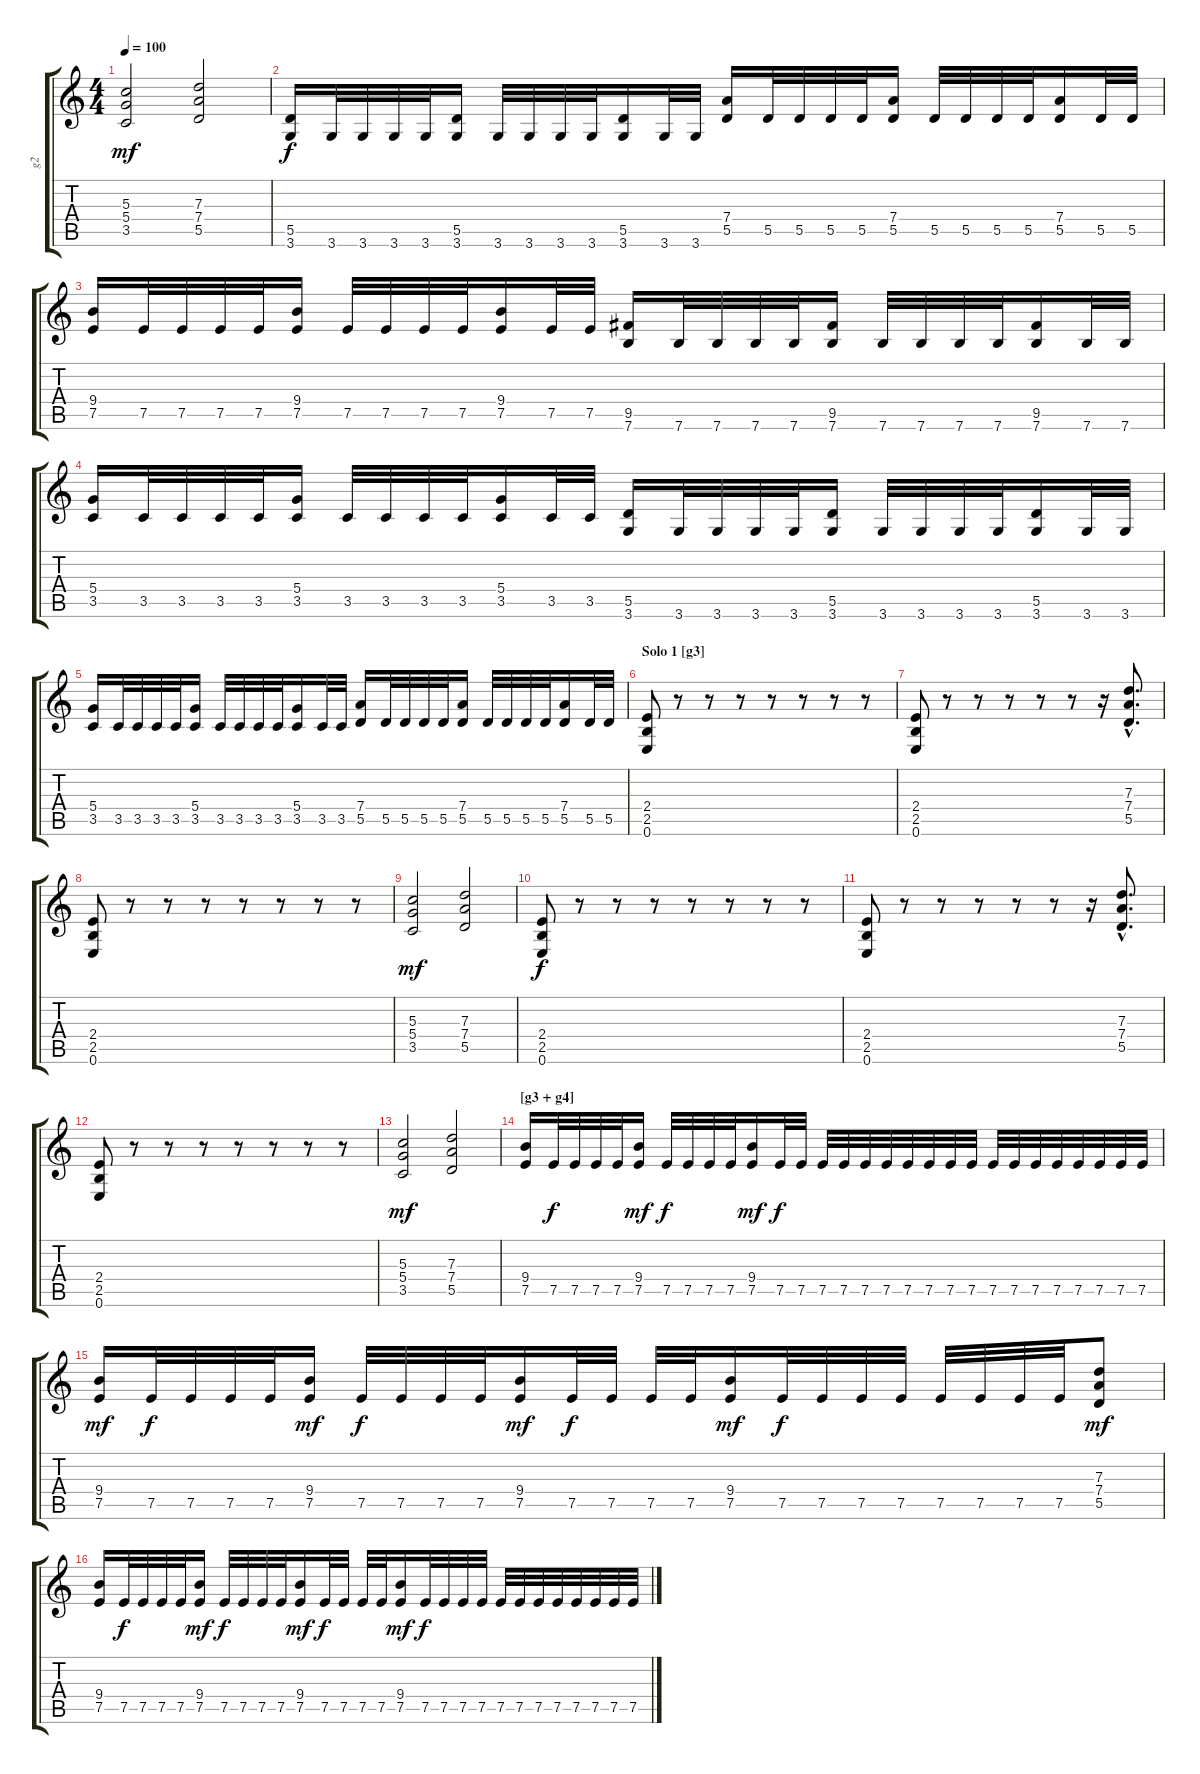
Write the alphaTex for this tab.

\track ("g2" "g2") {instrument overdrivenguitar}
\staff {score tabs}
\tuning (E4 B3 G3 D3 A2 E2) {hide}
\ts (4 4)
\tempo 100
\clef g2
\ks c
(5.3 5.4 3.5).2{dy mf} (7.3 7.4 5.5).2 |
(5.5 3.6).16{dy f} 3.6.32 3.6.32 3.6.32 3.6.32 (5.5 3.6).16 3.6.32 3.6.32 3.6.32 3.6.32 (5.5 3.6).16 3.6.32 3.6.32 (7.4 5.5).16 5.5.32 5.5.32 5.5.32 5.5.32 (7.4 5.5).16 5.5.32 5.5.32 5.5.32 5.5.32 (7.4 5.5).16 5.5.32 5.5.32 |
(9.4 7.5).16 7.5.32 7.5.32 7.5.32 7.5.32 (9.4 7.5).16 7.5.32 7.5.32 7.5.32 7.5.32 (9.4 7.5).16 7.5.32 7.5.32 (9.5 7.6).16 7.6.32 7.6.32 7.6.32 7.6.32 (9.5 7.6).16 7.6.32 7.6.32 7.6.32 7.6.32 (9.5 7.6).16 7.6.32 7.6.32 |
(5.4 3.5).16 3.5.32 3.5.32 3.5.32 3.5.32 (5.4 3.5).16 3.5.32 3.5.32 3.5.32 3.5.32 (5.4 3.5).16 3.5.32 3.5.32 (5.5 3.6).16 3.6.32 3.6.32 3.6.32 3.6.32 (5.5 3.6).16 3.6.32 3.6.32 3.6.32 3.6.32 (5.5 3.6).16 3.6.32 3.6.32 |
(5.4 3.5).16 3.5.32 3.5.32 3.5.32 3.5.32 (5.4 3.5).16 3.5.32 3.5.32 3.5.32 3.5.32 (5.4 3.5).16 3.5.32 3.5.32 (7.4 5.5).16 5.5.32 5.5.32 5.5.32 5.5.32 (7.4 5.5).16 5.5.32 5.5.32 5.5.32 5.5.32 (7.4 5.5).16 5.5.32 5.5.32 |
\section ("" "Solo 1 [g3]")
(2.4 2.5 0.6).8 r.8 r.8 r.8 r.8 r.8 r.8 r.8 |
(2.4 2.5 0.6).8 r.8 r.8 r.8 r.8 r.8 r.16 (7.3{hac} 7.4{hac} 5.5{hac}).8{d} |
(2.4 2.5 0.6).8 r.8 r.8 r.8 r.8 r.8 r.8 r.8 |
(5.3 5.4 3.5).2{dy mf} (7.3 7.4 5.5).2 |
(2.4 2.5 0.6).8{dy f} r.8 r.8 r.8 r.8 r.8 r.8 r.8 |
(2.4 2.5 0.6).8 r.8 r.8 r.8 r.8 r.8 r.16 (7.3{hac} 7.4{hac} 5.5{hac}).8{d} |
(2.4 2.5 0.6).8 r.8 r.8 r.8 r.8 r.8 r.8 r.8 |
(5.3 5.4 3.5).2{dy mf} (7.3 7.4 5.5).2 |
\section ("" "[g3 + g4]")
(9.4 7.5).16 7.5.32{dy f} 7.5.32 7.5.32 7.5.32 (9.4 7.5).16{dy mf} 7.5.32{dy f} 7.5.32 7.5.32 7.5.32 (9.4 7.5).16{dy mf} 7.5.32{dy f} 7.5.32 7.5.32 7.5.32 7.5.32 7.5.32 7.5.32 7.5.32 7.5.32 7.5.32 7.5.32 7.5.32 7.5.32 7.5.32 7.5.32 7.5.32 7.5.32 7.5.32 |
(9.4 7.5).16{dy mf} 7.5.32{dy f} 7.5.32 7.5.32 7.5.32 (9.4 7.5).16{dy mf} 7.5.32{dy f} 7.5.32 7.5.32 7.5.32 (9.4 7.5).16{dy mf} 7.5.32{dy f} 7.5.32 7.5.32 7.5.32 (9.4 7.5).16{dy mf} 7.5.32{dy f} 7.5.32 7.5.32 7.5.32 7.5.32 7.5.32 7.5.32 7.5.32 (7.3 7.4 5.5).8{dy mf} |
(9.4 7.5).16 7.5.32{dy f} 7.5.32 7.5.32 7.5.32 (9.4 7.5).16{dy mf} 7.5.32{dy f} 7.5.32 7.5.32 7.5.32 (9.4 7.5).16{dy mf} 7.5.32{dy f} 7.5.32 7.5.32 7.5.32 (9.4 7.5).16{dy mf} 7.5.32{dy f} 7.5.32 7.5.32 7.5.32 7.5.32 7.5.32 7.5.32 7.5.32 7.5.32 7.5.32 7.5.32 7.5.32
